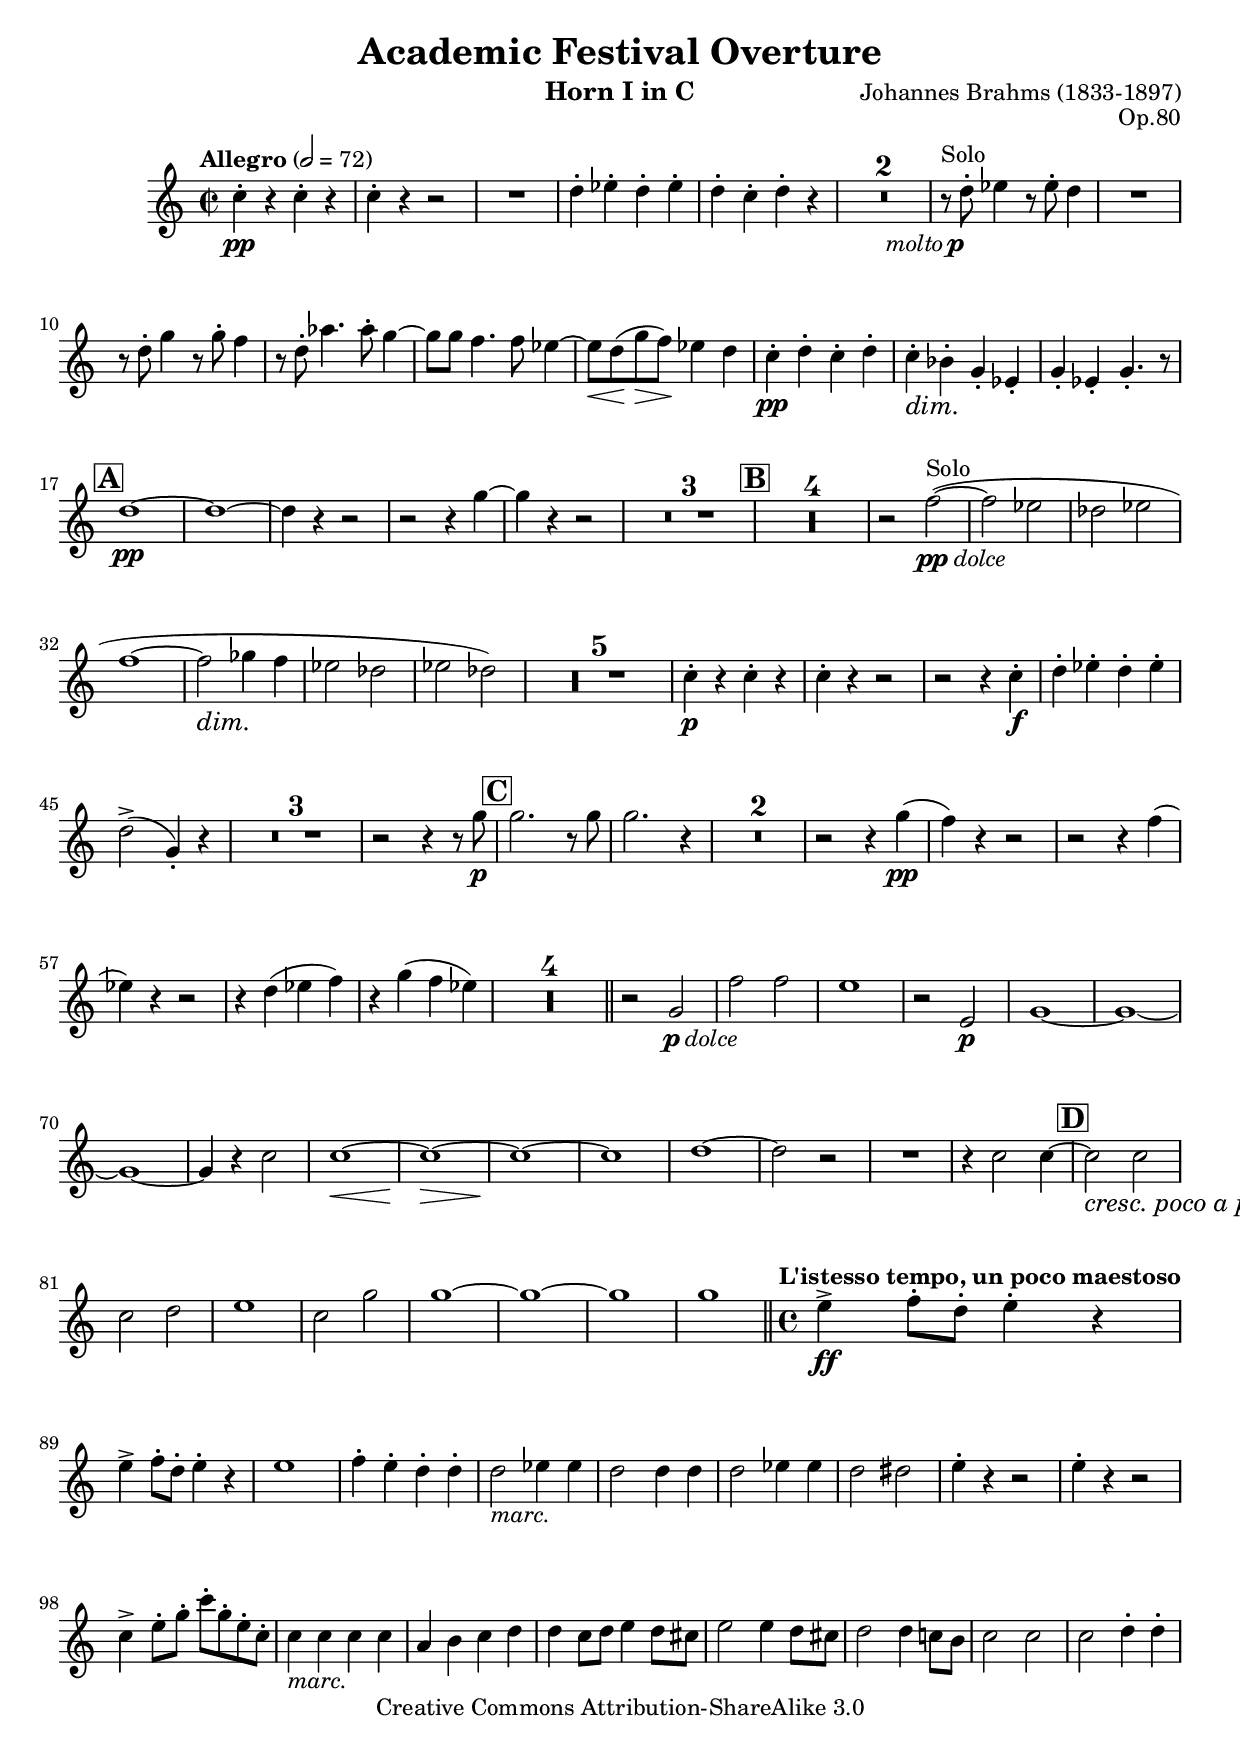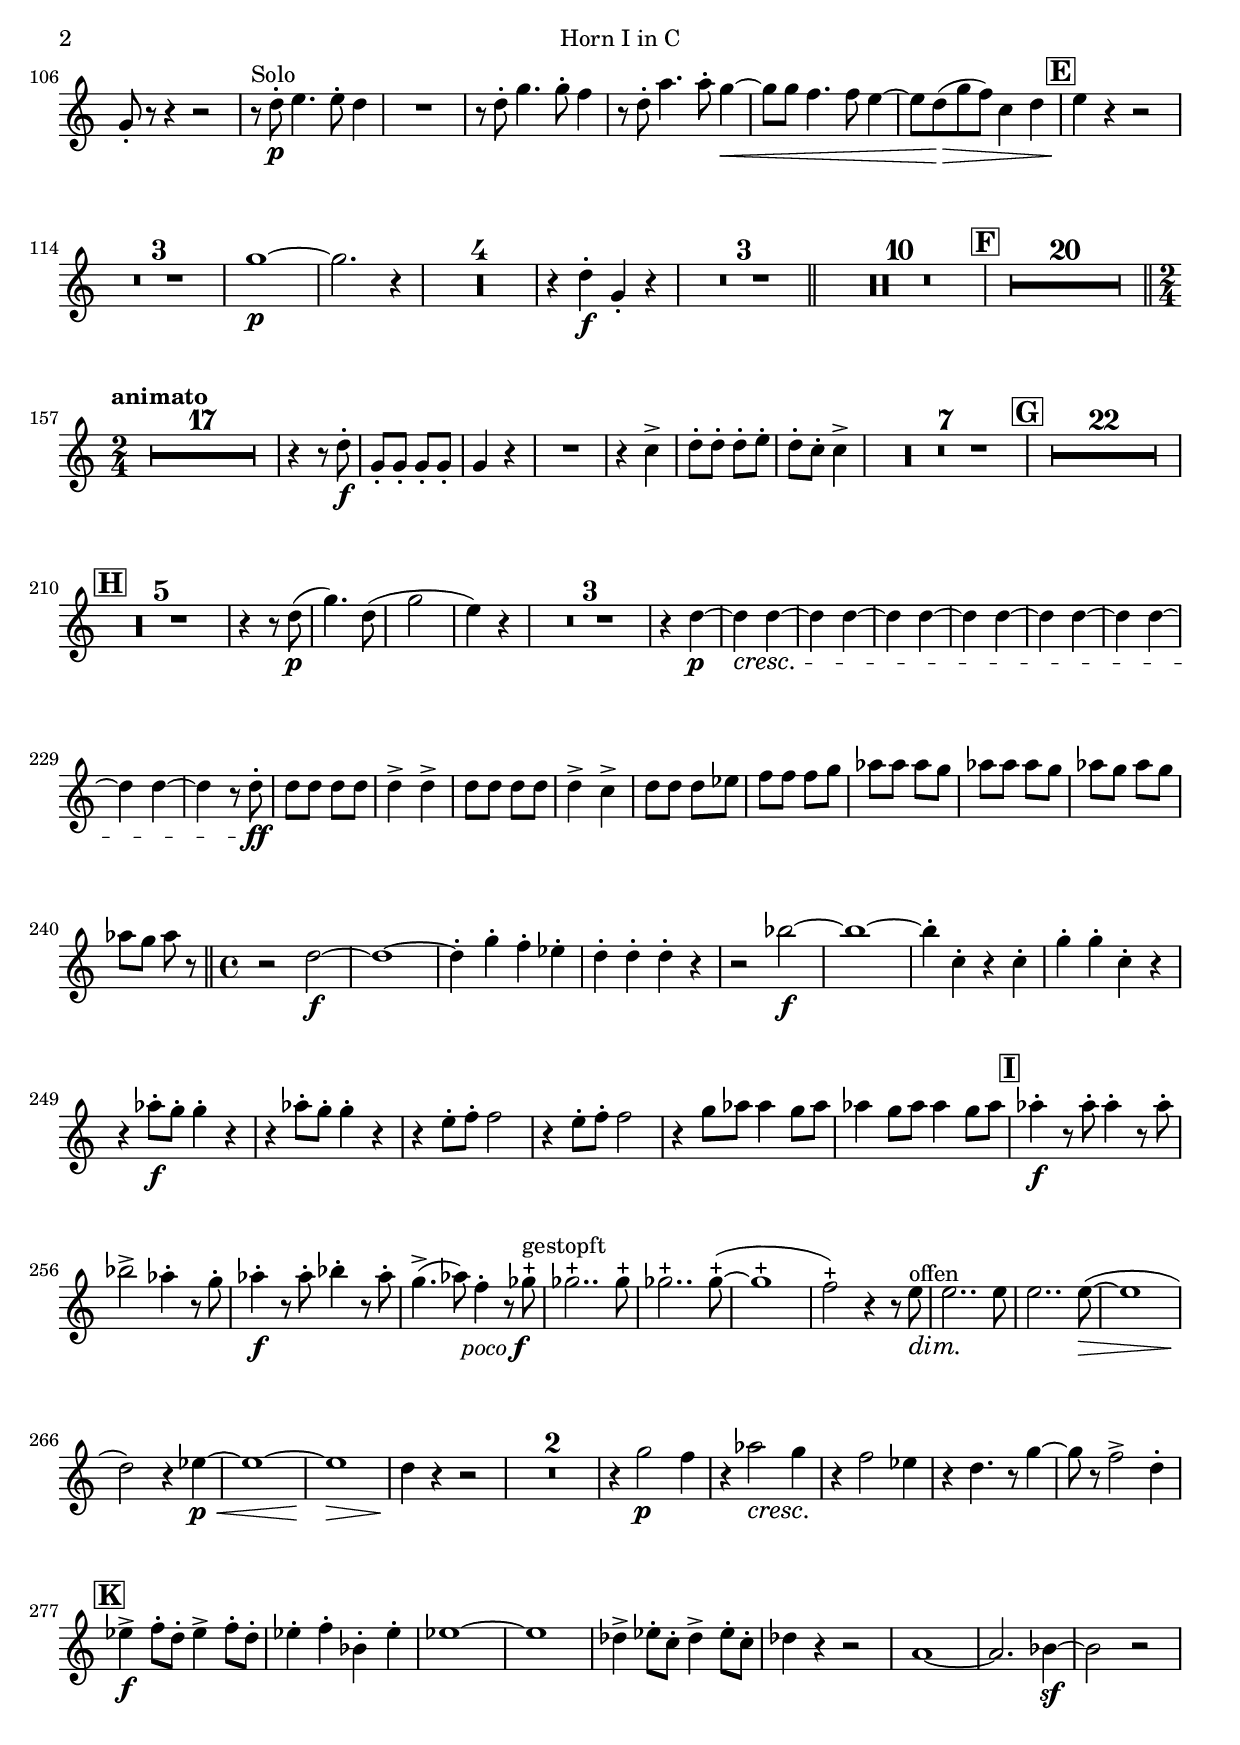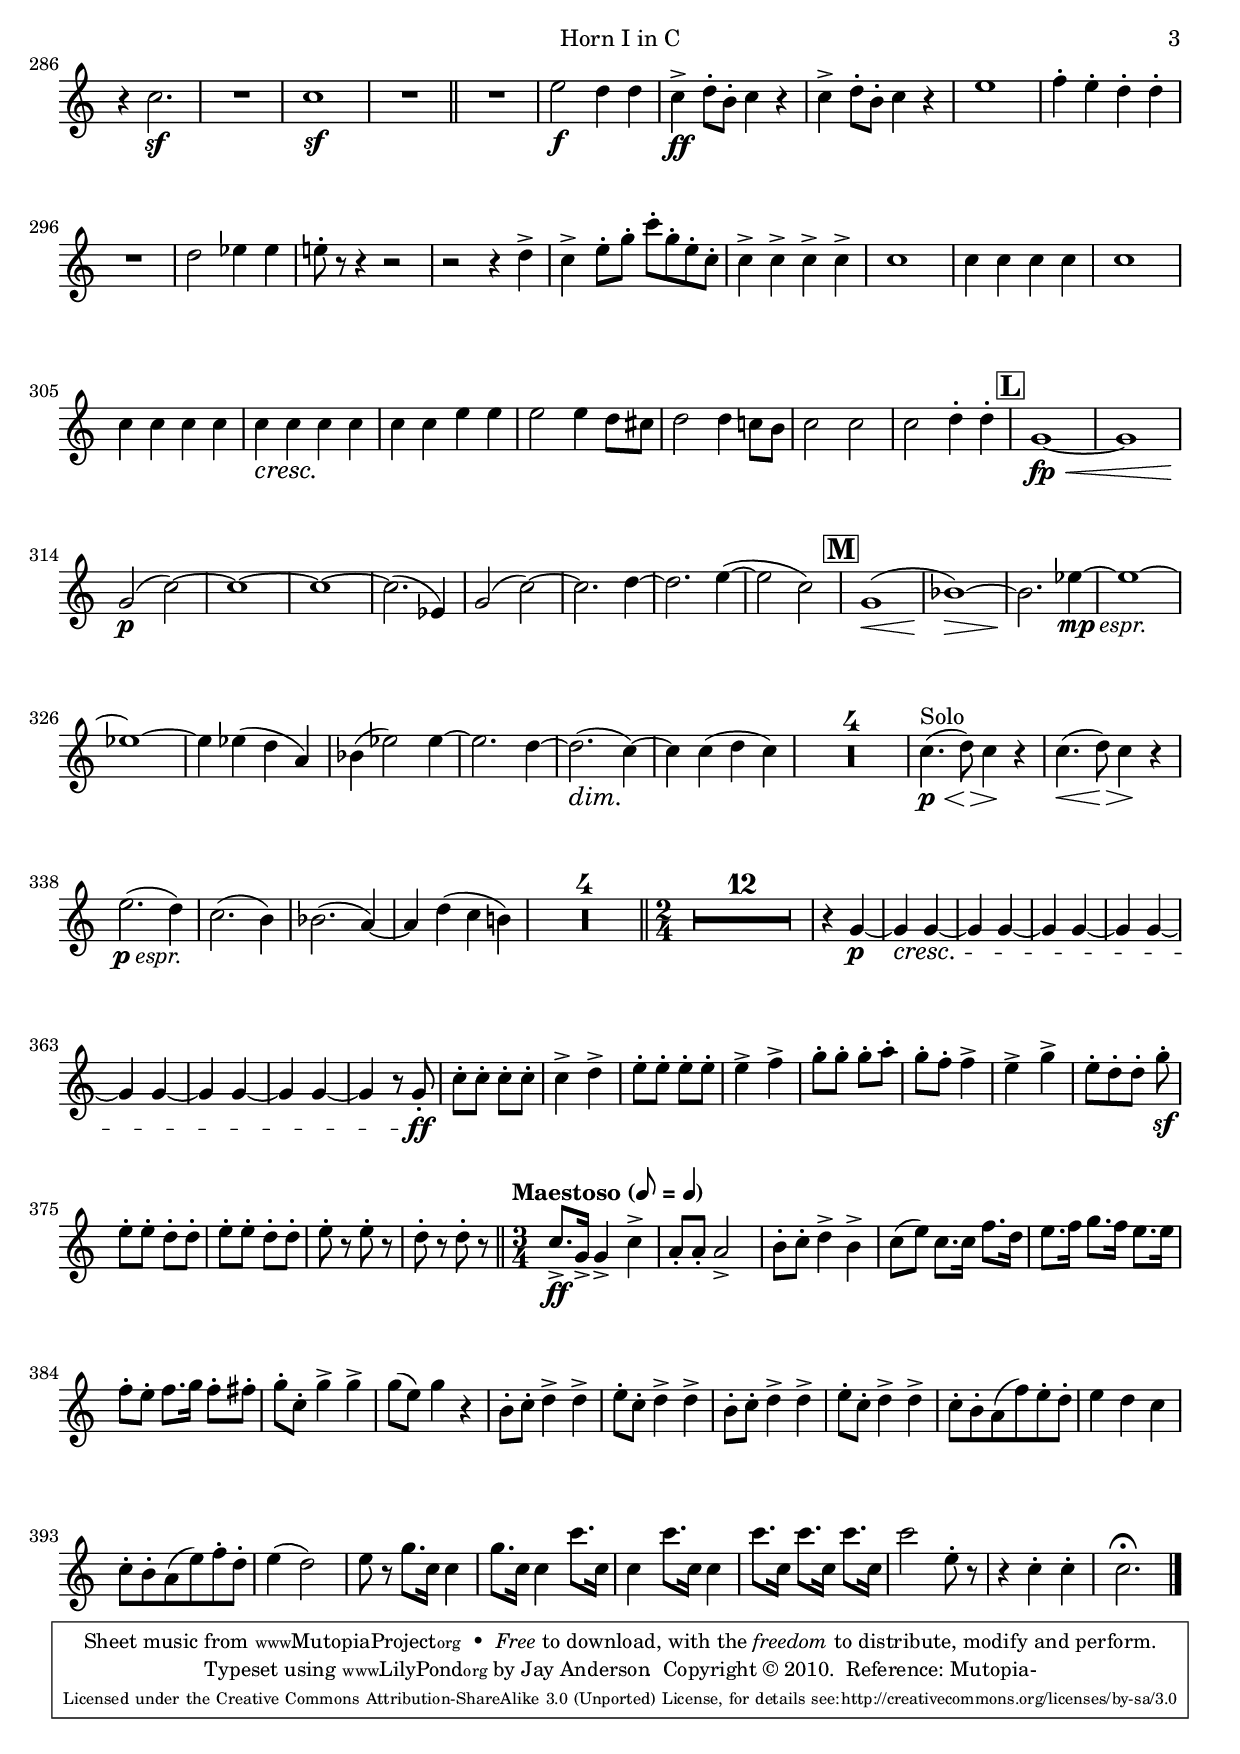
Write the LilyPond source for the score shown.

\version "2.18.2"

\include "defs.ily"
\version "2.18.2"

hornOne = \relative c''
{
  \set Staff.midiInstrument = "french horn"
  \transposition c
  \graceSync
  \tag #'score
  {
    \voiceOne
    \dynamicUp
  }
  c4-.\pp r c-. r |
  c4-. r r2 |
  R1 |
  d4-. ees-. d-. ees-. |
  d-. c-. d-. r |
  R1*2 |
  r8^\solo d8-.\moltoP ees4 r8 ees8-. d4 |
  R1 |
  r8 d8-. g4 r8 g8-. f4 |
  r8 d8-. aes'4. aes8-. g4~ |
  g8 g8 f4. f8 ees4~ |
  ees8\< d\! (g\> f\!) ees4 d |
  c4-.\pp d-. c-. d-. |
  c-.\justDim bes-. g-. ees-. |
  g-. ees-. g4.-. r8 |

  %A
  d'1~\pp |
  d1~ |
  d4 r4 r2 |
  r2 r4 g~ |
  g r4 r2 |
  R1*3 |

  %B
  R1*4 |
  r2 f~^\solo\ppDolce( |
  f ees |
  des ees |
  f1~ |
  f2\justDim ges4 f |
  ees2 des |
  ees des) |
  R1*5 |
  c4-.\p r c-. r |
  c4-. r r2 |
  r r4 c-.\f
  d4-. ees-. d-. ees-. |
  d2->( g,4)-. r |
  R1*3 |
  r2 r4 r8 g'\p |

  %C
  g2. r8 g |
  g2. r4 |
  R1*2 |
  r2 r4 g\pp( |
  f) r r2 |
  r r4 f( |
  ees) r r2 |
  r4 d( ees f) |
  r4 g( f ees) |
  R1*4 |
  r2 g,\pDolce |
  f' f |
  e1 |
  r2 e,\p |
  g1~ |
  g~ |
  g~ |
  g4 r4 c2 |
  c1~\< |
  c1~\> |
  c1~\! |
  c1 |
  d1~ |
  d2 r2 |
  R1 |
  r4 c2 c4~ |

  %D
  c2\justCrescPocoAPoco c |
  c d |
  e1 |
  c2 g' |
  g1~ |
  g~ |
  g |
  g |

  %4/4
  e4->\ff f8-. d-. e4-. r4 |
  e4-> f8-. d-. e4-. r4 |
  e1 |
  f4-. e-. d-. d-. |
  d2_\marc ees4 ees |
  d2 d4 d |
  d2 ees4 ees |
  d2 dis |
  e4-. r4 r2 |
  e4-. r4 r2 |
  c4-> e8-. g-. c-. g-. e-. c-. |
  c4_\marc c c c |
  a b c d |
  d c8 d e4 d8 cis |
  e2 e4 d8 cis |
  d2 d4 c8 b |
  c2 c |
  c d4-. d-. |
  g,8-. r r4 r2 |
  r8^\solo d'8-.\p e4. e8-. d4 |
  R1 |
  r8 d8-. g4. g8-. f4 |
  r8 d8-. a'4. a8-. g4~\< |
  g8 g8 f4. f8 e4~ |
  e8 d(\> g f) c4 d s1*0\! |

  %E
  e4 r r2 |
  R1*3 |
  g1~\p |
  g2. r4 |
  R1*4 |
  r4 d-.\f g,-. r4 |
  R1*3 |
  R1*10 |

  %F
  R1*20 |

  %2/4
  R2*17 |
  r4 r8 d'-.\f |
  g,-. g-. g-. g-. |
  g4 r |
  R2 |
  r4 c-> |
  d8-. d8-. d8-. e8-. |
  d8-. c8-. c4-> |
  R2*7 |

  %G
  R2*22 |

  %H
  R2*5 |
  r4 r8 d(\p |
  g4.) d8( |
  g2 |
  e4) r |
  R2*3
  r4 d~\p |
  d\cresc d~ |
  d d~ |
  d d~ |
  d d~ |
  d d~ |
  d d~ |
  d d~ |
  d r8 d8-.\ff |
  d8 d d d |
  d4-> d-> |
  d8 d d d |
  d4-> c-> |
  d8 d d ees |
  f f f g |
  aes aes aes g |
  aes aes aes g |
  aes g aes g |
  aes g aes r |

  %4/4
  r2 d,~\f |
  d1~ |
  d4-. g-. f-. ees-. |
  d-. d-. d-. r |
  r2 bes'\f~ |
  bes1~ |
  bes4-. c,-. r c-. |
  g'4-. g-. c,-. r4 |
  r4 aes'8-.\f g-. g4-. r |
  r4 aes8-. g-. g4-. r |
  r4 e8-. f-. f2 |
  r4 e8-. f-. f2 |
  r4 g8 aes aes4 g8 aes |
  aes4 g8 aes aes4 g8 aes |

  %I
  aes4-.\f r8 aes8-. aes4-. r8 aes-. |
  bes2-> aes4-. r8 g-. |
  aes4-.\f r8 aes8-. bes4-. r8 aes-. |
  %TODO: clarify stopping
  g4.->( aes8) f4-. r8 ges-+\pocoF^\stopped |
  ges2..-+ ges8-+ |
  ges2..-+ ges8~-+( |
  ges1-+ |
  f2)-+ r4 r8 e\justDim^\open |
  e2.. e8 |
  e2.. e8~(\> |
  e1 |
  d2\!) r4 ees~\p\< |
  ees1~ |
  ees1 \> |
  d4\! r4 r2 |
  R1*2 |
  r4 g2\p f4 |
  r4 aes2\justCresc g4 |
  r4 f2 ees4 |
  r4 d4. r8 g4~ |
  g8 r8 f2-> d4-. |

  %K
  ees4->\f f8-. d-. ees4-> f8-. d-. |
  ees4-. f-. bes,-. ees-. |
  ees1~ |
  ees1 |
  des4-> ees8-. c-. des4-> ees8-. c-. |
  des4 r r2 |
  a1~ |
  a2. bes4~\sf |
  bes2 r2 |
  r4 c2.\sf |
  R1 |
  c1\sf |
  R1 |
  R1 |
  e2\f d4 d |
  c4->\ff d8-. b-. c4 r4 |
  c4-> d8-. b-. c4 r4 |
  e1 |
  f4-. e-. d-. d-. |
  R1 |
  d2 ees4 ees4 |
  e!8-. r8 r4 r2 |
  r2 r4 d-> |
  c4-> e8-. g-. c-. g-. e-. c-. |
  c4-> c4-> c4-> c4-> |
  c1 |
  c4 c c c |
  c1 |
  c4 c c c |
  c\justCresc c c c |
  c c e e |
  e2 e4 d8 cis |
  d2 d4 c!8 b |
  c2 c |
  c d4-. d-. |

  %L
  g,1~\fp\< |
  g |
  g2(\p c~) |
  c1~ |
  c1~ |
  c2.( ees,4) |
  g2( c~) |
  c2. d4~ |
  d2. e4~( |
  e2 c) |

  %M
  g1(\< |
  bes1~)\> |
  bes2.\! ees4~\mpEspr |
  ees1~ |
  ees1~ |
  ees4 ees4( d a) |
  bes4( ees2) ees4~ |
  ees2. d4~ |
  d2.\justDim( c4~) |
  c c( d c) |
  R1*4 |
  c4.\p^\solo(\< d8)\> c4\! r4 |
  c4.(\< d8)\> c4\! r4 |
  e2.(\pEspr d4) |
  c2.( b4) |
  bes2.( a4~) |
  a4 d( c b!) |
  R1*4 |

  %2/4
  R2*12 |
  r4 g~\p |
  g\cresc g~ |
  g g~ |
  g g~ |
  g g~ |
  g g~ |
  g g~ |
  g g~ |
  g r8 g-.\ff |
  c8-. c-. c-. c-. |
  c4-> d-> |
  e8-. e-. e-. e-. |
  e4-> f-> |
  g8-. g-. g-. a-. |
  g8-. f-. f4-> |
  e-> g-> |
  e8-.[ d-. d-.] g-.-\sf |
  e-. e-. d-. d-. |
  e-. e-. d-. d-. |
  e-. r e-. r |
  d-. r d-. r |

  %3/4
  c8.->\ff g16-> g4-> c-> |
  a8-. a-. a2-> |
  b8-. c-. d4-> b-> |
  c8( e) c8.[ c16] f8. d16 |
  e8. f16 g8. f16 e8. e16 |
  f8-. e-. f8.[ g16] f8-. fis-. |
  g8-. c,-. g'4-> g4-> |
  g8( e) g4 r |
  b,8-. c-. d4-> d-> |
  e8-. c-. d4-> d-> |
  b8-. c-. d4-> d-> |
  e8-. c-. d4-> d-> |
  c8-. b-. a( f') e-. d-. |
  e4 d c |
  c8-. b-. a( e') f-. d-. |
  e4( d2) |
  e8 r g8. c,16 c4 |
  g'8. c,16 c4 c'8. c,16 |
  c4 c'8. c,16 c4 |
  c'8. c,16 c'8. c,16 c'8. c,16 |
  c'2 e,8-. r |
  r4 c-. c-. |
  c2.\fermata |
}


instrument = "Horn I in C"

\include "header.ily"

\score
{
  \new Staff
  {
    << \removeWithTag #'score \hornOne \outline >>
  }
}
